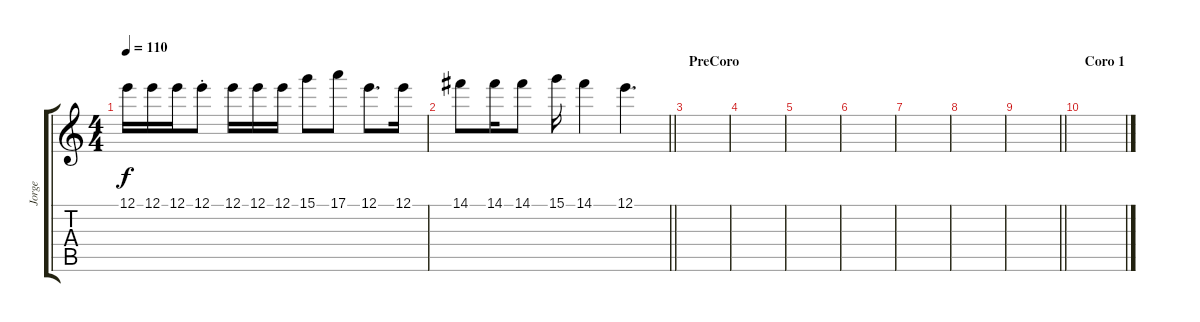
\track ("Jorge" "Jorge") {instrument distortionguitar}
\staff {score tabs}
\tuning (E4 B3 G3 D3 A2 E2) {hide}
\ts (4 4)
\tempo 110
\clef g2
\ks c
12.1.16{dy f} 12.1.16 12.1.16 12.1{st}.8 12.1.16 12.1.16 12.1.16 15.1.8 17.1.8 12.1.8{d} 12.1.16 |
\barLineRight lightlight
14.1.8 14.1.16 14.1.8 15.1.16 14.1.4 12.1.4{d} |
\section ("" "PreCoro")
|
|
|
|
|
|
\barLineRight lightlight
|
\section ("" "Coro 1")
